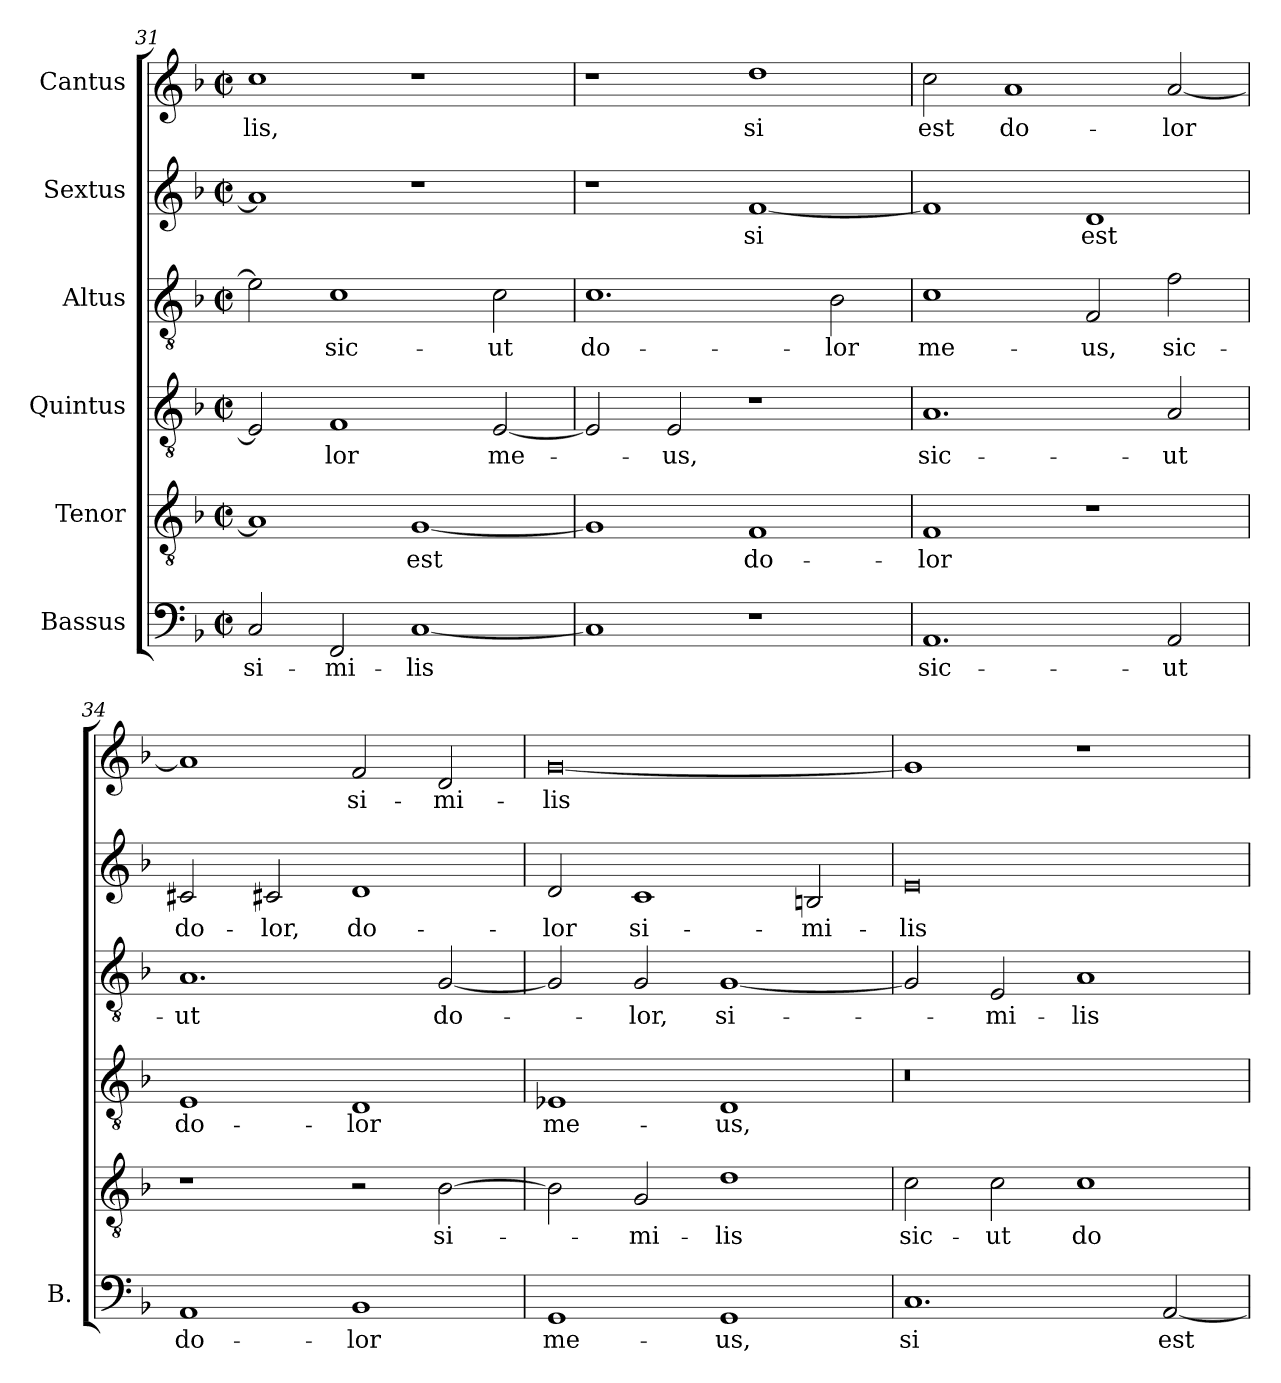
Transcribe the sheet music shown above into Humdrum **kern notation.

**kern	**text	**kern	**text	**kern	**text	**kern	**text	**kern	**text	**kern	**text
*part6	*part6	*part5	*part5	*part4	*part4	*part3	*part3	*part2	*part2	*part1	*part1
*staff6	*staff6	*staff5	*staff5	*staff4	*staff4	*staff3	*staff3	*staff2	*staff2	*staff1	*staff1
*I"Bassus	*	*I"Tenor	*	*I"Quintus	*	*I"Altus	*	*I"Sextus	*	*I"Cantus	*
*I'B.	*	*	*	*	*	*	*	*	*	*	*
*clefF4	*	*clefGv2	*	*clefGv2	*	*clefGv2	*	*clefG2	*	*clefG2	*
*k[b-]	*	*k[b-]	*	*k[b-]	*	*k[b-]	*	*k[b-]	*	*k[b-]	*
*F:	*	*F:	*	*F:	*	*F:	*	*F:	*	*F:	*
*M2/2	*	*M2/2	*	*M2/2	*	*M2/2	*	*M2/2	*	*M2/2	*
*met(c|)	*	*met(c|)	*	*met(c|)	*	*met(c|)	*	*met(c|)	*	*met(c|)	*
=31	=31	=31	=31	=31	=31	=31	=31	=31	=31	=31	=31
2C/	si-	1A/]	.	2E/]	.	2e\]	.	1a/]	.	1cc\	-lis,
2FF/	-mi-	.	.	1F/	-lor	1c\	sic-	.	.	.	.
[1C/	-lis	[1G/	est	.	.	.	.	1r	.	1r	.
.	.	.	.	[2E/	me-	2c\	-ut	.	.	.	.
=32	=32	=32	=32	=32	=32	=32	=32	=32	=32	=32	=32
1C/]	.	1G/]	.	2E/]	.	1.c\	do-	1r	.	1r	.
.	.	.	.	2E/	-us,	.	.	.	.	.	.
1r	.	1F/	do-	1r	.	.	.	[1f/	si	1dd\	si
.	.	.	.	.	.	2B-\	-lor	.	.	.	.
=33	=33	=33	=33	=33	=33	=33	=33	=33	=33	=33	=33
1.AA/	sic-	1F/	-lor	1.A/	sic-	1c\	me-	1f/]	.	2cc\	est
.	.	.	.	.	.	.	.	.	.	1a/	do-
.	.	1r	.	.	.	2F/	-us,	1d/	est	.	.
2AA/	-ut	.	.	2A/	-ut	2f\	sic-	.	.	[2a/	-lor
=34	=34	=34	=34	=34	=34	=34	=34	=34	=34	=34	=34
1AA/	do-	1r	.	1E/	do-	1.A/	-ut	2c#X/	do-	1a/]	.
.	.	.	.	.	.	.	.	2c#X/	-lor,	.	.
1BB-/	-lor	2r	.	1D/	-lor	.	.	1d/	do-	2f/	si-
.	.	[2B-\	si-	.	.	[2G/	do-	.	.	2d/	-mi-
=35	=35	=35	=35	=35	=35	=35	=35	=35	=35	=35	=35
1GG/	me-	2B-\]	.	1E-X/	me-	2G/]	.	2d/	-lor	[0g/	-lis
.	.	2G/	-mi-	.	.	2G/	-lor,	1c/	si-	.	.
1GG/	-us,	1d\	-lis	1D/	-us,	[1G/	si-	.	.	.	.
.	.	.	.	.	.	.	.	2Bn/	-mi-	.	.
=36	=36	=36	=36	=36	=36	=36	=36	=36	=36	=36	=36
!	!	!	!	!LO:N:vis=0	!	!	!	!	!	!	!
1.C/	si	2c\	sic-	1r	.	2G/]	.	0e/	-lis	1g/]	.
.	.	2c\	-ut	.	.	2E/	-mi-	.	.	.	.
.	.	1c\	do-	1ryy	.	1A/	-lis	.	.	1r	.
[2AA/	est	.	.	.	.	.	.	.	.	.	.
=	=	=	=	=	=	=	=	=	=	=	=
*-	*-	*-	*-	*-	*-	*-	*-	*-	*-	*-	*-
